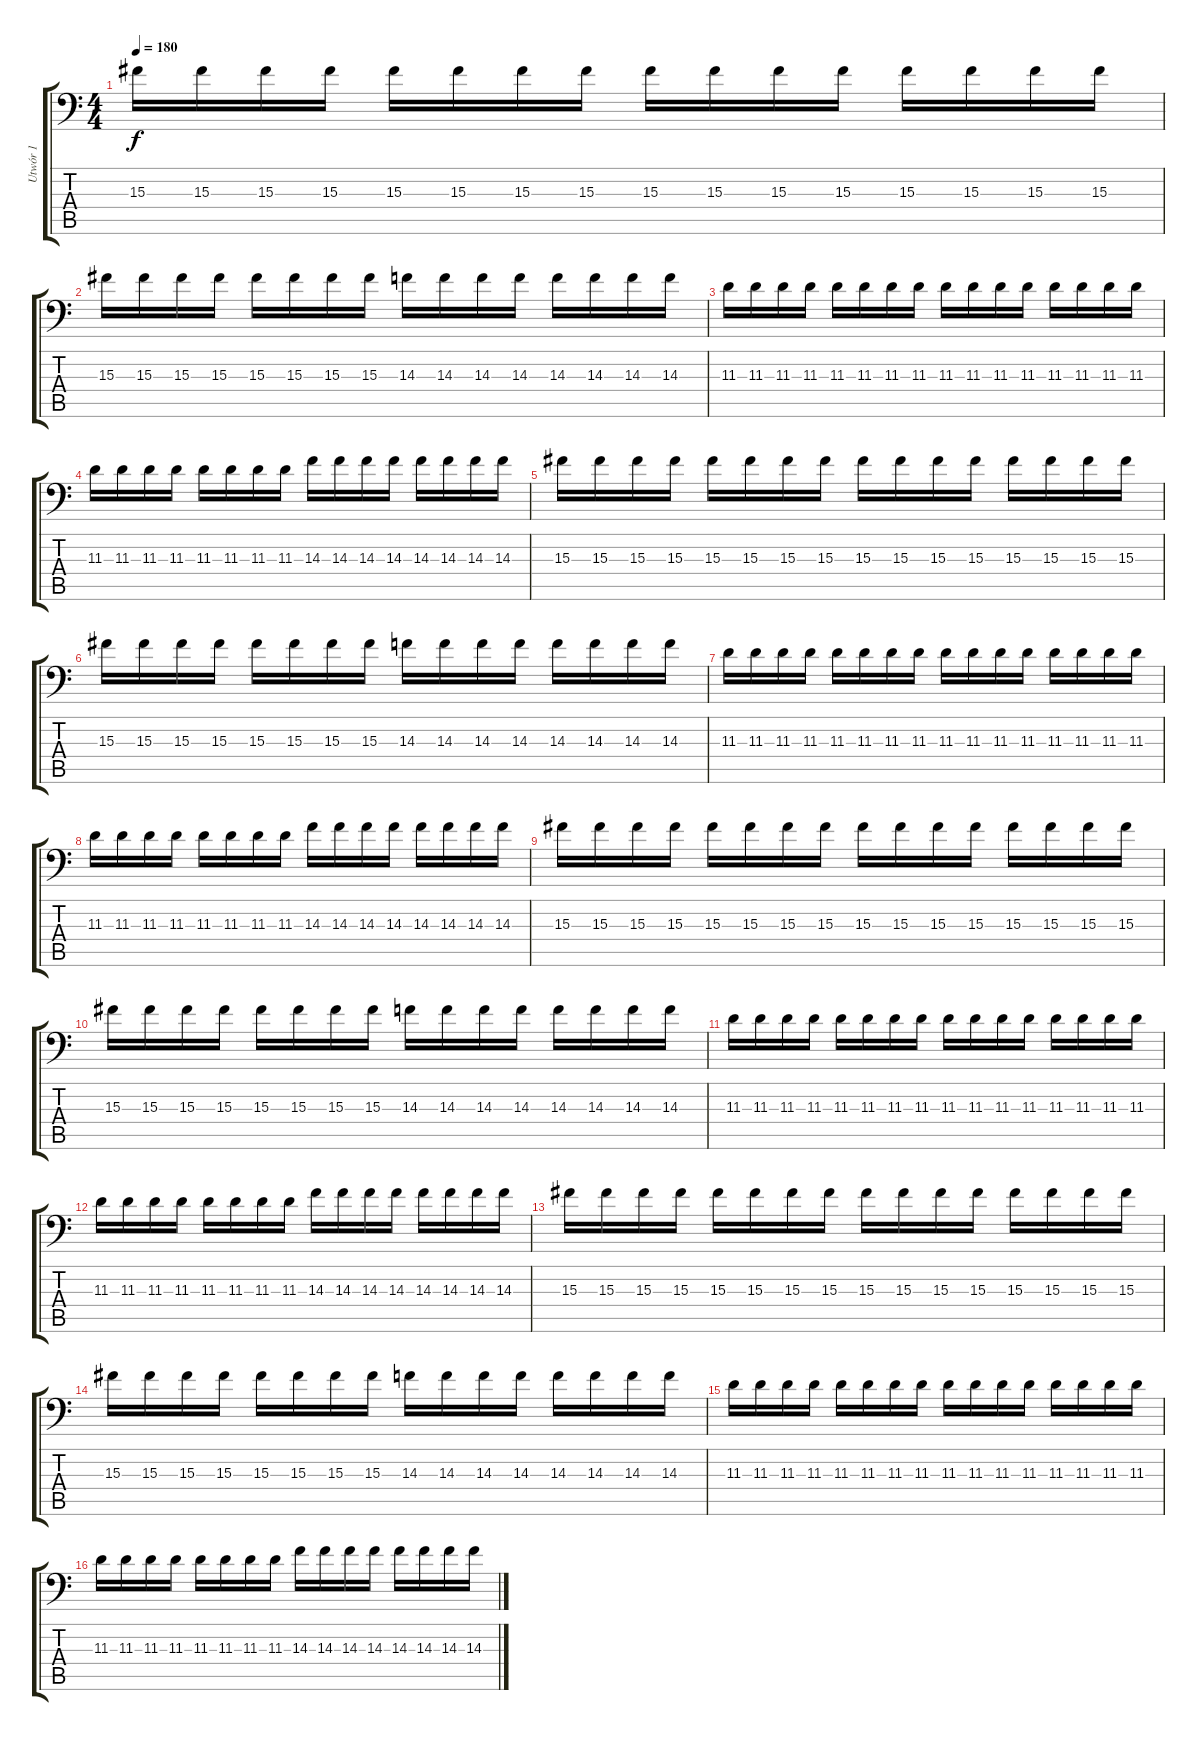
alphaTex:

\track ("Utwór 1" "Utwór 1") {instrument pad7halo}
\staff {score tabs}
\tuning (C4 G3 Eb3 Bb2 F2 Bb1) {hide}
\ts (4 4)
\tempo 180
\clef f4
\ks c
15.3.16{dy f} 15.3.16 15.3.16 15.3.16 15.3.16 15.3.16 15.3.16 15.3.16 15.3.16 15.3.16 15.3.16 15.3.16 15.3.16 15.3.16 15.3.16 15.3.16 |
15.3.16 15.3.16 15.3.16 15.3.16 15.3.16 15.3.16 15.3.16 15.3.16 14.3.16 14.3.16 14.3.16 14.3.16 14.3.16 14.3.16 14.3.16 14.3.16 |
11.3.16 11.3.16 11.3.16 11.3.16 11.3.16 11.3.16 11.3.16 11.3.16 11.3.16 11.3.16 11.3.16 11.3.16 11.3.16 11.3.16 11.3.16 11.3.16 |
11.3.16 11.3.16 11.3.16 11.3.16 11.3.16 11.3.16 11.3.16 11.3.16 14.3.16 14.3.16 14.3.16 14.3.16 14.3.16 14.3.16 14.3.16 14.3.16 |
15.3.16 15.3.16 15.3.16 15.3.16 15.3.16 15.3.16 15.3.16 15.3.16 15.3.16 15.3.16 15.3.16 15.3.16 15.3.16 15.3.16 15.3.16 15.3.16 |
15.3.16 15.3.16 15.3.16 15.3.16 15.3.16 15.3.16 15.3.16 15.3.16 14.3.16 14.3.16 14.3.16 14.3.16 14.3.16 14.3.16 14.3.16 14.3.16 |
11.3.16 11.3.16 11.3.16 11.3.16 11.3.16 11.3.16 11.3.16 11.3.16 11.3.16 11.3.16 11.3.16 11.3.16 11.3.16 11.3.16 11.3.16 11.3.16 |
11.3.16 11.3.16 11.3.16 11.3.16 11.3.16 11.3.16 11.3.16 11.3.16 14.3.16 14.3.16 14.3.16 14.3.16 14.3.16 14.3.16 14.3.16 14.3.16 |
15.3.16 15.3.16 15.3.16 15.3.16 15.3.16 15.3.16 15.3.16 15.3.16 15.3.16 15.3.16 15.3.16 15.3.16 15.3.16 15.3.16 15.3.16 15.3.16 |
15.3.16 15.3.16 15.3.16 15.3.16 15.3.16 15.3.16 15.3.16 15.3.16 14.3.16 14.3.16 14.3.16 14.3.16 14.3.16 14.3.16 14.3.16 14.3.16 |
11.3.16 11.3.16 11.3.16 11.3.16 11.3.16 11.3.16 11.3.16 11.3.16 11.3.16 11.3.16 11.3.16 11.3.16 11.3.16 11.3.16 11.3.16 11.3.16 |
11.3.16 11.3.16 11.3.16 11.3.16 11.3.16 11.3.16 11.3.16 11.3.16 14.3.16 14.3.16 14.3.16 14.3.16 14.3.16 14.3.16 14.3.16 14.3.16 |
15.3.16 15.3.16 15.3.16 15.3.16 15.3.16 15.3.16 15.3.16 15.3.16 15.3.16 15.3.16 15.3.16 15.3.16 15.3.16 15.3.16 15.3.16 15.3.16 |
15.3.16 15.3.16 15.3.16 15.3.16 15.3.16 15.3.16 15.3.16 15.3.16 14.3.16 14.3.16 14.3.16 14.3.16 14.3.16 14.3.16 14.3.16 14.3.16 |
11.3.16 11.3.16 11.3.16 11.3.16 11.3.16 11.3.16 11.3.16 11.3.16 11.3.16 11.3.16 11.3.16 11.3.16 11.3.16 11.3.16 11.3.16 11.3.16 |
11.3.16 11.3.16 11.3.16 11.3.16 11.3.16 11.3.16 11.3.16 11.3.16 14.3.16 14.3.16 14.3.16 14.3.16 14.3.16 14.3.16 14.3.16 14.3.16
